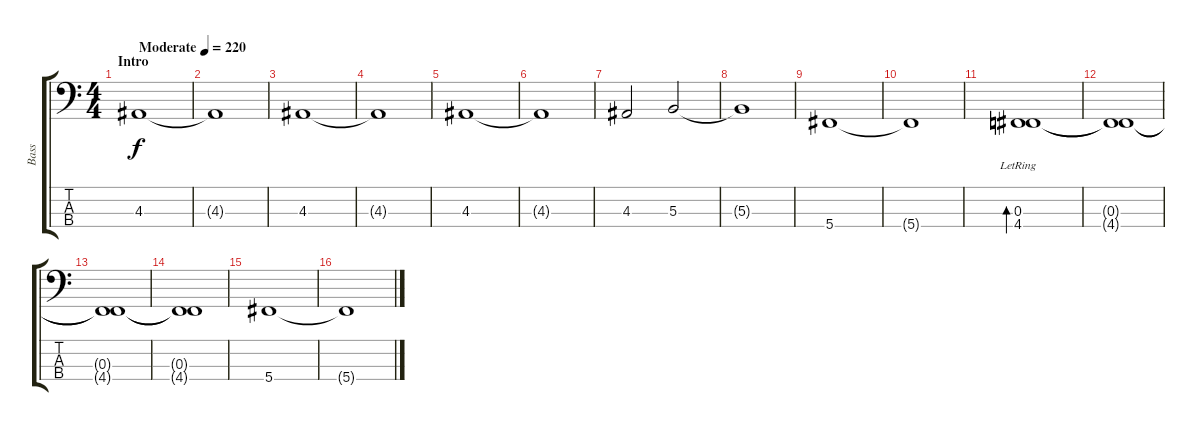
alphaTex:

\track ("Bass" "Bass") {instrument electricbasspick}
\staff {score tabs}
\tuning (E2 B1 Gb1 Db1) {hide}
\ts (4 4)
\section ("" "Intro")
\tempo (220 "Moderate")
\clef f4
\ks c
4.3.1{dy f instrument electricbasspick} |
4.3{t}.1 |
4.3.1 |
4.3{t}.1 |
4.3.1 |
4.3{t}.1 |
4.3.2 5.3.2 |
5.3{t}.1 |
5.4.1 |
5.4{t}.1 |
(0.3 4.4{lr}).1{bd 240 volume 0} |
(0.3{t} 4.4{t}).1 |
(0.3{t} 4.4{t}).1 |
(0.3{t} 4.4{t}).1 |
5.4.1{volume 13} |
5.4{t}.1
